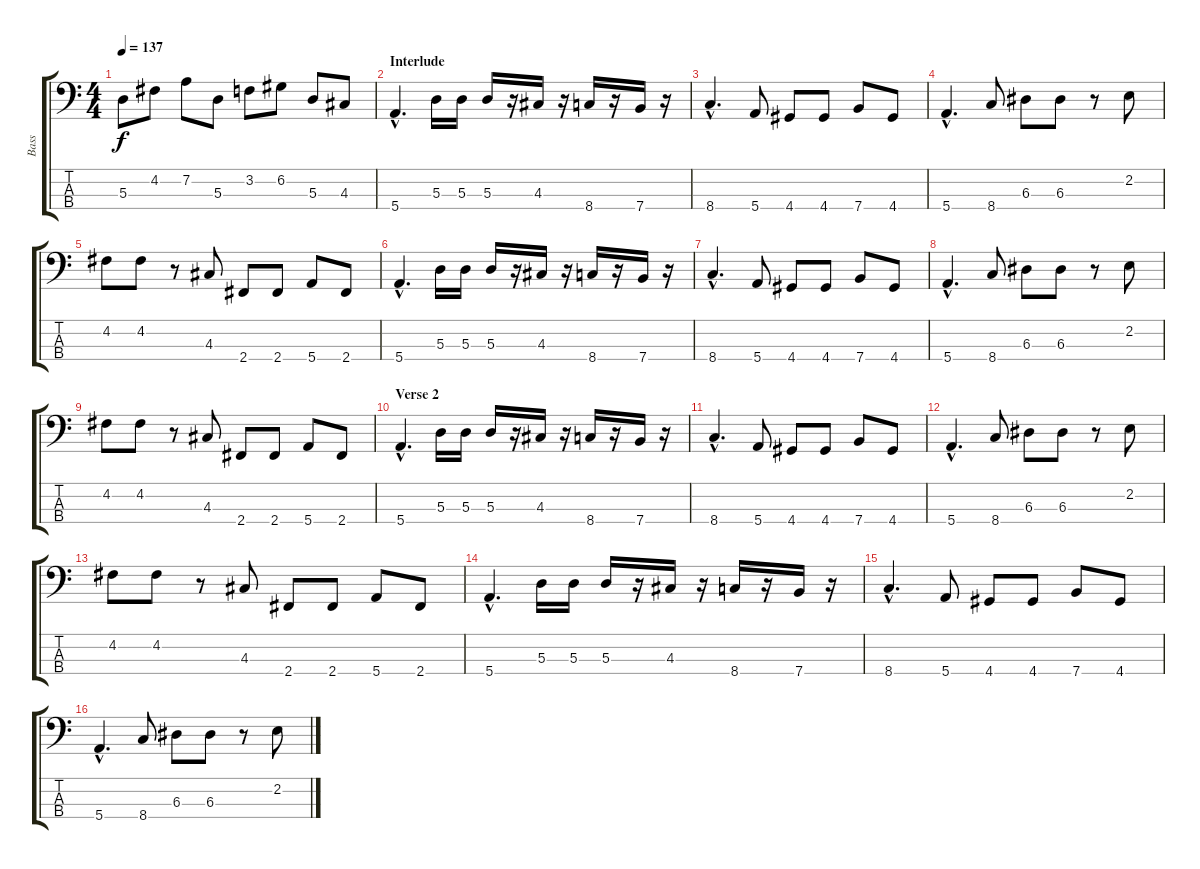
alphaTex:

\track ("Bass" "Bass") {instrument electricbassfinger}
\staff {score tabs}
\tuning (G2 D2 A1 E1) {hide}
\ts (4 4)
\tempo 137
\clef f4
\ks c
5.3.8{dy f} 4.2.8 7.2.8 5.3.8 3.2.8 6.2.8 5.3.8 4.3.8 |
\section ("" "Interlude")
5.4{hac}.4{d} 5.3.16 5.3.16 5.3.16 r.16 4.3.16 r.16 8.4.16 r.16 7.4.16 r.16 |
8.4{hac}.4{d} 5.4.8 4.4.8 4.4.8 7.4.8 4.4.8 |
5.4{hac}.4{d} 8.4.8 6.3.8 6.3.8 r.8 2.2.8 |
4.2.8 4.2.8 r.8 4.3.8 2.4.8 2.4.8 5.4.8 2.4.8 |
5.4{hac}.4{d} 5.3.16 5.3.16 5.3.16 r.16 4.3.16 r.16 8.4.16 r.16 7.4.16 r.16 |
8.4{hac}.4{d} 5.4.8 4.4.8 4.4.8 7.4.8 4.4.8 |
5.4{hac}.4{d} 8.4.8 6.3.8 6.3.8 r.8 2.2.8 |
4.2.8 4.2.8 r.8 4.3.8 2.4.8 2.4.8 5.4.8 2.4.8 |
\section ("" "Verse 2")
5.4{hac}.4{d} 5.3.16 5.3.16 5.3.16 r.16 4.3.16 r.16 8.4.16 r.16 7.4.16 r.16 |
8.4{hac}.4{d} 5.4.8 4.4.8 4.4.8 7.4.8 4.4.8 |
5.4{hac}.4{d} 8.4.8 6.3.8 6.3.8 r.8 2.2.8 |
4.2.8 4.2.8 r.8 4.3.8 2.4.8 2.4.8 5.4.8 2.4.8 |
5.4{hac}.4{d} 5.3.16 5.3.16 5.3.16 r.16 4.3.16 r.16 8.4.16 r.16 7.4.16 r.16 |
8.4{hac}.4{d} 5.4.8 4.4.8 4.4.8 7.4.8 4.4.8 |
5.4{hac}.4{d} 8.4.8 6.3.8 6.3.8 r.8 2.2.8
